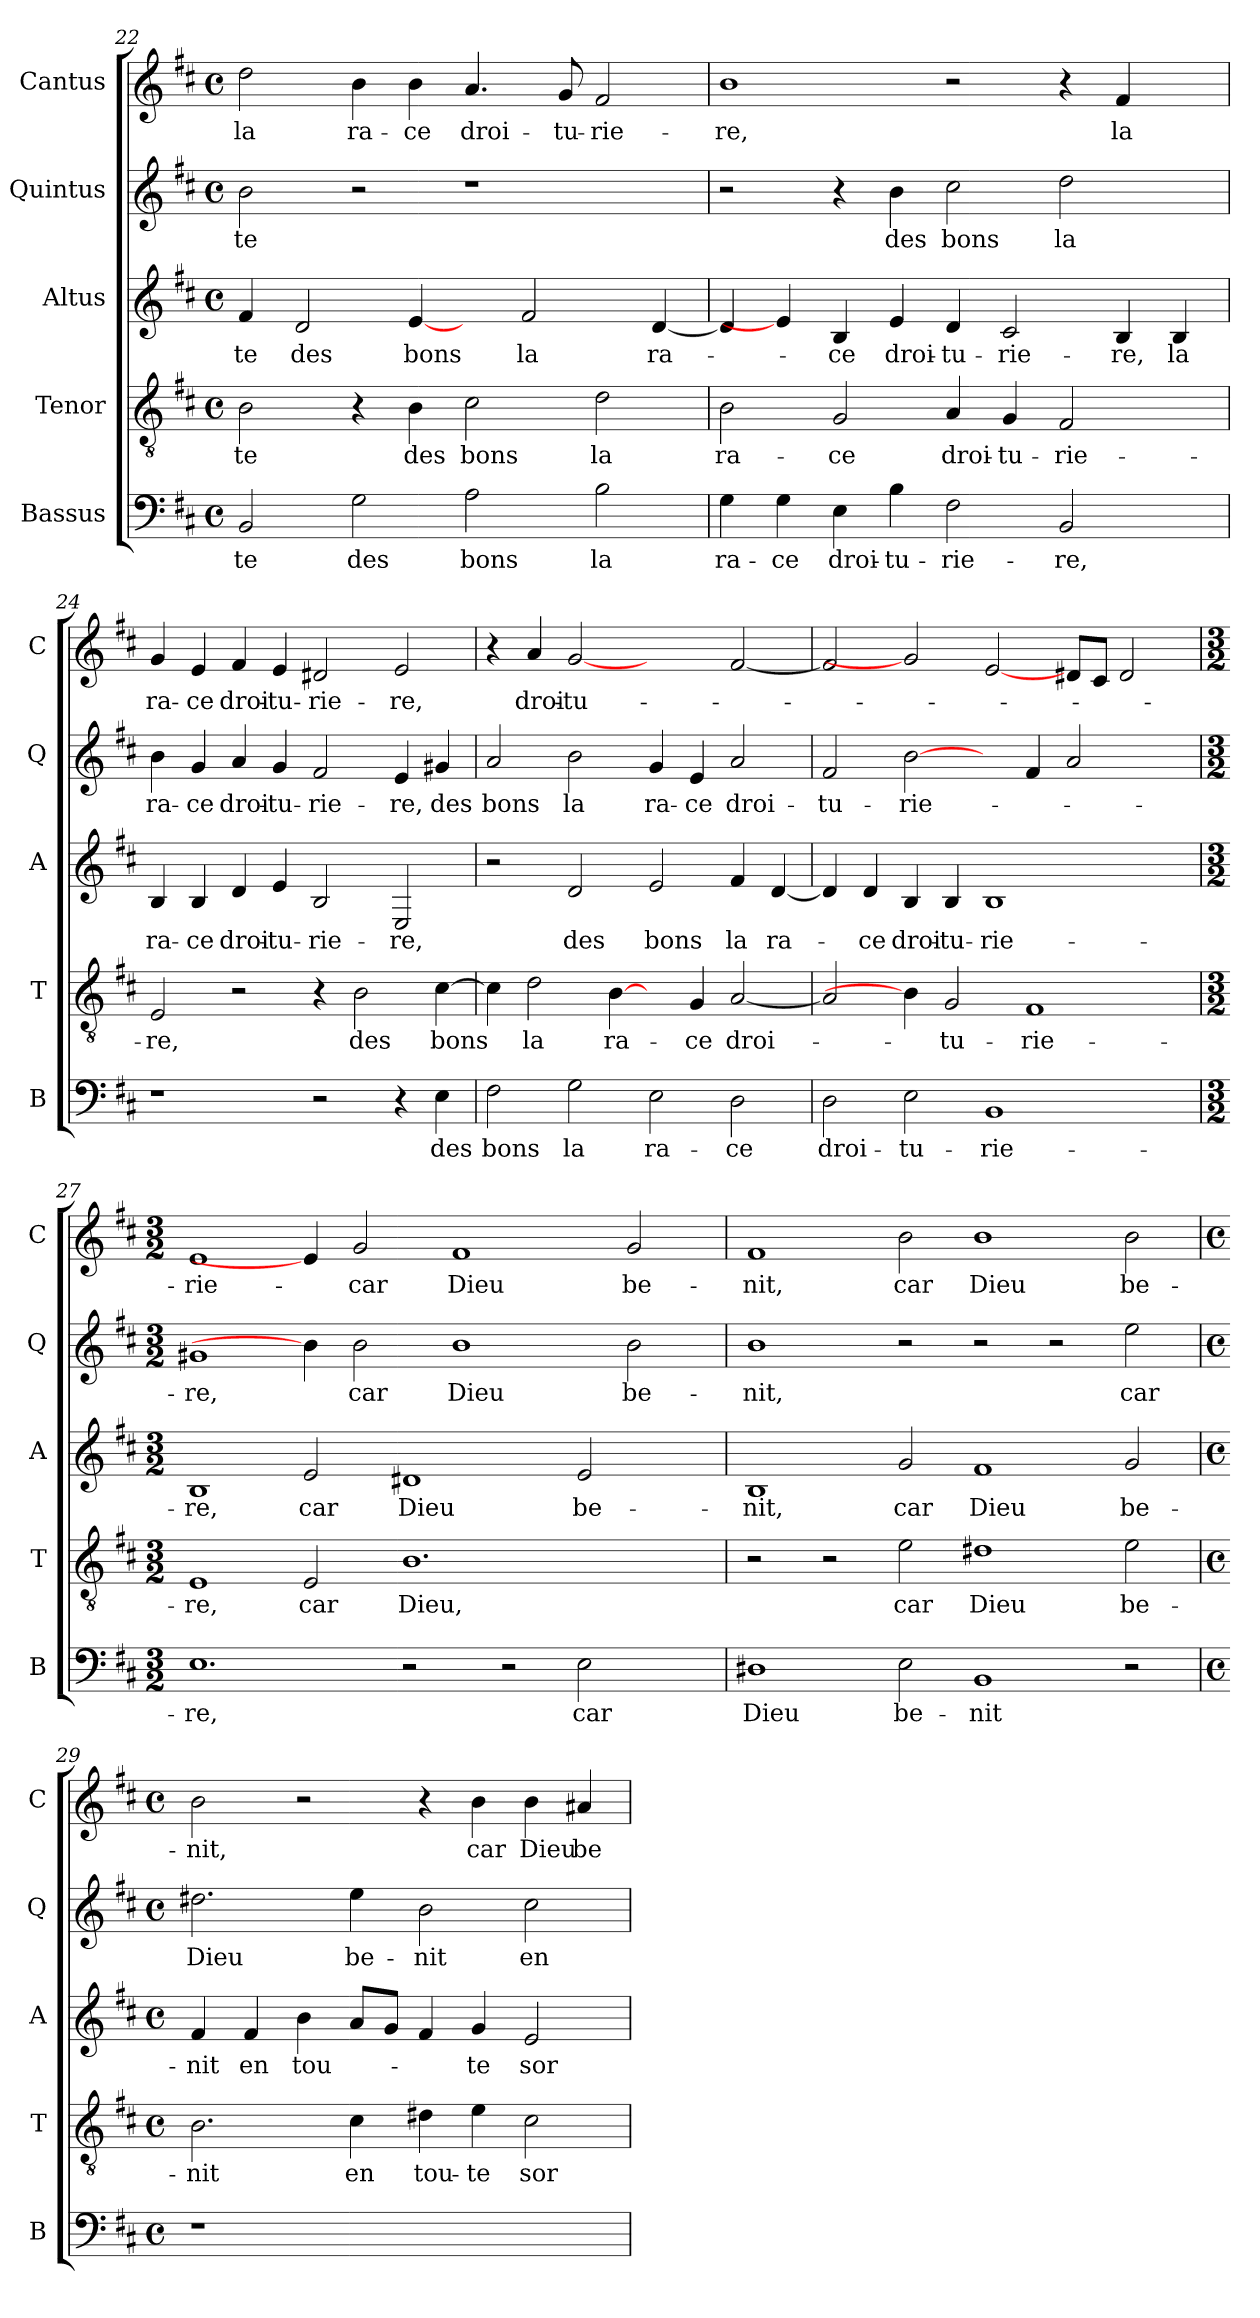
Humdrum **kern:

**kern	**text	**kern	**text	**kern	**text	**kern	**text	**kern	**text
*part5	*part5	*part4	*part4	*part3	*part3	*part2	*part2	*part1	*part1
*staff5	*staff5	*staff4	*staff4	*staff3	*staff3	*staff2	*staff2	*staff1	*staff1
*I"Bassus	*	*I"Tenor	*	*I"Altus	*	*I"Quintus	*	*I"Cantus	*
*I'B	*	*I'T	*	*I'A	*	*I'Q	*	*I'C	*
*clefF4	*	*clefGv2	*	*clefG2	*	*clefG2	*	*clefG2	*
*k[f#c#]	*	*k[f#c#]	*	*k[f#c#]	*	*k[f#c#]	*	*k[f#c#]	*
*D:	*	*D:	*	*D:	*	*D:	*	*D:	*
*M4/4	*	*M4/4	*	*M4/4	*	*M4/4	*	*M4/4	*
*met(c)	*	*met(c)	*	*met(c)	*	*met(c)	*	*met(c)	*
=22	=22	=22	=22	=22	=22	=22	=22	=22	=22
!	!LO:LY:b	!	!LO:LY:b	!	!LO:LY:b	!	!LO:LY:b	!	!LO:LY:b
2BB/	-te	2B\	-te	4f#/	-te	2b\	-te	2dd\	la
!	!	!	!	!	!LO:LY:b	!	!	!	!
.	.	.	.	2d/	des	.	.	.	.
!	!LO:LY:b	!	!	!	!	!	!	!	!LO:LY:b
2G\	des	4r	.	.	.	2r	.	4b\	ra-
!	!	!	!LO:LY:b	!	!LO:LY:b	!	!	!	!LO:LY:b
.	.	4B\	des	[4e/	bons	.	.	4b\	-ce
!	!LO:LY:b	!	!LO:LY:b	!	!	!	!	!	!LO:LY:b
2A\	bons	2c#\	bons	4ryy	.	1r	.	4.a/	droi-
!	!	!	!	!	!LO:LY:b	!	!	!	!
.	.	.	.	2f#/	la	.	.	.	.
!	!	!	!	!	!	!	!	!	!LO:LY:b
.	.	.	.	.	.	.	.	8g/	-tu-
!	!LO:LY:b	!	!LO:LY:b	!	!	!	!	!	!LO:LY:b
2B\	la	2d\	la	.	.	.	.	2f#/	-rie-
!	!	!	!	!	!LO:LY:b	!	!	!	!
.	.	.	.	[4d/	ra-	.	.	.	.
!!LO:LB:g=z
=23	=23	=23	=23	=23	=23	=23	=23	=23	=23
!	!LO:LY:b	!	!LO:LY:b	!	!	!	!	!	!LO:LY:b
4G\	ra-	2B\	ra-	4d/]	.	2r	.	1b	-re,
!	!LO:LY:b	!	!	!	!	!	!	!	!
4G\	-ce	.	.	4e/]	.	.	.	.	.
!	!LO:LY:b	!	!LO:LY:b	!	!LO:LY:b	!	!	!	!
4E\	droi-	2G/	-ce	4B/	-ce	4r	.	.	.
!	!LO:LY:b	!	!	!	!LO:LY:b	!	!LO:LY:b	!	!
4B\	-tu-	.	.	4e/	droi-	4b\	des	.	.
!	!LO:LY:b	!	!LO:LY:b	!	!LO:LY:b	!	!LO:LY:b	!	!
2F#\	-rie-	4A/	droi-	4d/	-tu-	2cc#\	bons	2r	.
!	!	!	!LO:LY:b	!	!LO:LY:b	!	!	!	!
.	.	4G/	-tu-	2c#/	-rie-	.	.	.	.
!	!LO:LY:b	!	!LO:LY:b	!	!	!	!LO:LY:b	!	!
2BB/	-re,	2F#/	-rie-	.	.	2dd\	la	4r	.
!	!	!	!	!	!LO:LY:b	!	!	!	!LO:LY:b
.	.	.	.	4B/	-re,	.	.	4f#/	la
!	!	!	!	!	!LO:LY:b	!	!	!	!
4ryy	.	4ryy	.	4B/	la	4ryy	.	4ryy	.
=24	=24	=24	=24	=24	=24	=24	=24	=24	=24
!	!	!	!LO:LY:b	!	!LO:LY:b	!	!LO:LY:b	!	!LO:LY:b
1r	.	2E/	-re,	4B/	ra-	4b\	ra-	4g/	ra-
!	!	!	!	!	!LO:LY:b	!	!LO:LY:b	!	!LO:LY:b
.	.	.	.	4B/	-ce	4g/	-ce	4e/	-ce
!	!	!	!	!	!LO:LY:b	!	!LO:LY:b	!	!LO:LY:b
.	.	2r	.	4d/	droi-	4a/	droi-	4f#/	droi-
!	!	!	!	!	!LO:LY:b	!	!LO:LY:b	!	!LO:LY:b
.	.	.	.	4e/	-tu-	4g/	-tu-	4e/	-tu-
!	!	!	!	!	!LO:LY:b	!	!LO:LY:b	!	!LO:LY:b
2r	.	4r	.	2B/	-rie-	2f#/	-rie-	2d#X/	-rie-
!	!	!	!LO:LY:b	!	!	!	!	!	!
.	.	2B\	des	.	.	.	.	.	.
!	!	!	!	!	!LO:LY:b	!	!LO:LY:b	!	!LO:LY:b
4r	.	.	.	2E/	-re,	4e/	-re,	2e/	-re,
!	!LO:LY:b	!	!LO:LY:b	!	!	!	!LO:LY:b	!	!
4E\	des	[4c#\	bons	.	.	4g#X/	des	.	.
=25	=25	=25	=25	=25	=25	=25	=25	=25	=25
!	!LO:LY:b	!	!	!	!	!	!LO:LY:b	!	!
2F#\	bons	4c#\]	.	2r	.	2a/	bons	4r	.
!	!	!	!LO:LY:b	!	!	!	!	!	!LO:LY:b
.	.	2d\	la	.	.	.	.	4a/	droi-
!	!LO:LY:b	!	!	!	!LO:LY:b	!	!LO:LY:b	!	!LO:LY:b
2G\	la	.	.	2d/	des	2b\	la	[2g	-tu-
!	!	!	!LO:LY:b	!	!	!	!	!	!
.	.	[4B\	ra-	.	.	.	.	.	.
!	!LO:LY:b	!	!	!	!LO:LY:b	!	!LO:LY:b	!	!
2E\	ra-	4ryy	.	2e/	bons	4g/	ra-	2ryy	.
!	!	!	!LO:LY:b	!	!	!	!LO:LY:b	!	!
.	.	4G/	-ce	.	.	4e/	-ce	.	.
!	!LO:LY:b	!	!LO:LY:b	!	!LO:LY:b	!	!LO:LY:b	!	!
2D\	-ce	[2A/	droi-	4f#/	la	2a/	droi-	[2f#/	.
!	!	!	!	!	!LO:LY:b	!	!	!	!
.	.	.	.	[4d/	ra-	.	.	.	.
=26	=26	=26	=26	=26	=26	=26	=26	=26	=26
!	!LO:LY:b	!	!	!	!	!	!LO:LY:b	!	!
2D\	droi-	2A/]	.	4d/]	.	2f#/	-tu-	2f#/]	.
!	!	!	!	!	!LO:LY:b	!	!	!	!
.	.	.	.	4d/	-ce	.	.	.	.
!	!LO:LY:b	!	!	!	!LO:LY:b	!	!LO:LY:b	!	!
2E\	-tu-	4B\]	.	4B/	droi-	[2b\	-rie-	2g]	.
!	!	!	!LO:LY:b	!	!LO:LY:b	!	!	!	!
.	.	2G/	-tu-	4B/	-tu-	.	.	.	.
!	!LO:LY:b	!	!	!	!LO:LY:b	!	!	!	!
1BB	-rie-	.	.	1B	-rie-	4ryy	.	[2e/	.
!	!	!	!LO:LY:b	!	!	!	!	!	!
.	.	1F#	-rie-	.	.	4f#/	.	.	.
.	.	.	.	.	.	2a/	.	8d#X/L	.
.	.	.	.	.	.	.	.	8c#/J	.
.	.	.	.	.	.	.	.	2d#/	.
4ryy	.	.	.	4ryy	.	4ryy	.	.	.
!!LO:LB:g=z
=27	=27	=27	=27	=27	=27	=27	=27	=27	=27
*M3/2	*	*M3/2	*	*M3/2	*	*M3/2	*	*M3/2	*
!	!LO:LY:b	!	!LO:LY:b	!	!LO:LY:b	!	!LO:LY:b	!	!LO:LY:b
1.E	-re,	1E	-re,	1B	-re,	1g#X	-re,	1e	-rie-
!	!	!	!LO:LY:b	!	!LO:LY:b	!	!	!	!
.	.	2E/	car	2e/	car	4b\]	.	4e/]	.
!	!	!	!	!	!	!	!LO:LY:b	!	!LO:LY:b
.	.	.	.	.	.	2b\	car	2g/	-car
!	!	!	!LO:LY:b	!	!LO:LY:b	!	!	!	!
2r	.	1.B	Dieu,	1d#X	Dieu	.	.	.	.
!	!	!	!	!	!	!	!LO:LY:b	!	!LO:LY:b
.	.	.	.	.	.	1b	Dieu	1f#	Dieu
2r	.	.	.	.	.	.	.	.	.
!	!LO:LY:b	!	!	!	!LO:LY:b	!	!	!	!
2E\	car	.	.	2e/	be-	.	.	.	.
!	!	!	!	!	!	!	!LO:LY:b	!	!LO:LY:b
.	.	.	.	.	.	2b\	be-	2g/	be-
4ryy	.	4ryy	.	4ryy	.	.	.	.	.
=28	=28	=28	=28	=28	=28	=28	=28	=28	=28
!	!LO:LY:b	!	!	!	!LO:LY:b	!	!LO:LY:b	!	!LO:LY:b
1D#X	Dieu	2r	.	1B	-nit,	1b	-nit,	1f#	-nit,
.	.	2r	.	.	.	.	.	.	.
!	!LO:LY:b	!	!LO:LY:b	!	!LO:LY:b	!	!	!	!LO:LY:b
2E\	be-	2e\	car	2g/	car	2r	.	2b\	car
!	!LO:LY:b	!	!LO:LY:b	!	!LO:LY:b	!	!	!	!LO:LY:b
1BB	-nit	1d#X	Dieu	1f#	Dieu	2r	.	1b	Dieu
.	.	.	.	.	.	2r	.	.	.
!	!	!	!LO:LY:b	!	!LO:LY:b	!	!LO:LY:b	!	!LO:LY:b
2r	.	2e\	be-	2g/	be-	2ee\	car	2b\	be-
=29	=29	=29	=29	=29	=29	=29	=29	=29	=29
*M4/4	*	*M4/4	*	*M4/4	*	*M4/4	*	*M4/4	*
*met(c)	*	*met(c)	*	*met(c)	*	*met(c)	*	*met(c)	*
!	!	!	!LO:LY:b	!	!LO:LY:b	!	!LO:LY:b	!	!LO:LY:b
1r	.	2.B\	-nit	4f#/	-nit	2.dd#X\	Dieu	2b\	-nit,
!	!	!	!	!	!LO:LY:b	!	!	!	!
.	.	.	.	4f#/	en	.	.	.	.
!	!	!	!	!	!LO:LY:b	!	!	!	!
.	.	.	.	4b\	tou-	.	.	2r	.
!	!	!	!LO:LY:b	!	!	!	!LO:LY:b	!	!
.	.	4c#\	en	8a/L	.	4ee\	be-	.	.
.	.	.	.	8g/J	.	.	.	.	.
!	!	!	!LO:LY:b	!	!	!	!LO:LY:b	!	!
1ryy	.	4d#X\	tou-	4f#/	.	2b\	-nit	4r	.
!	!	!	!LO:LY:b	!	!LO:LY:b	!	!	!	!LO:LY:b
.	.	4e\	-te	4g/	-te	.	.	4b\	car
!	!	!	!LO:LY:b	!	!LO:LY:b	!	!LO:LY:b	!	!LO:LY:b
.	.	2c#\	sor-	2e/	sor-	2cc#\	en	4b\	Dieu
!	!	!	!	!	!	!	!	!	!LO:LY:b
.	.	.	.	.	.	.	.	4a#X/	be-
=	=	=	=	=	=	=	=	=	=
*-	*-	*-	*-	*-	*-	*-	*-	*-	*-
